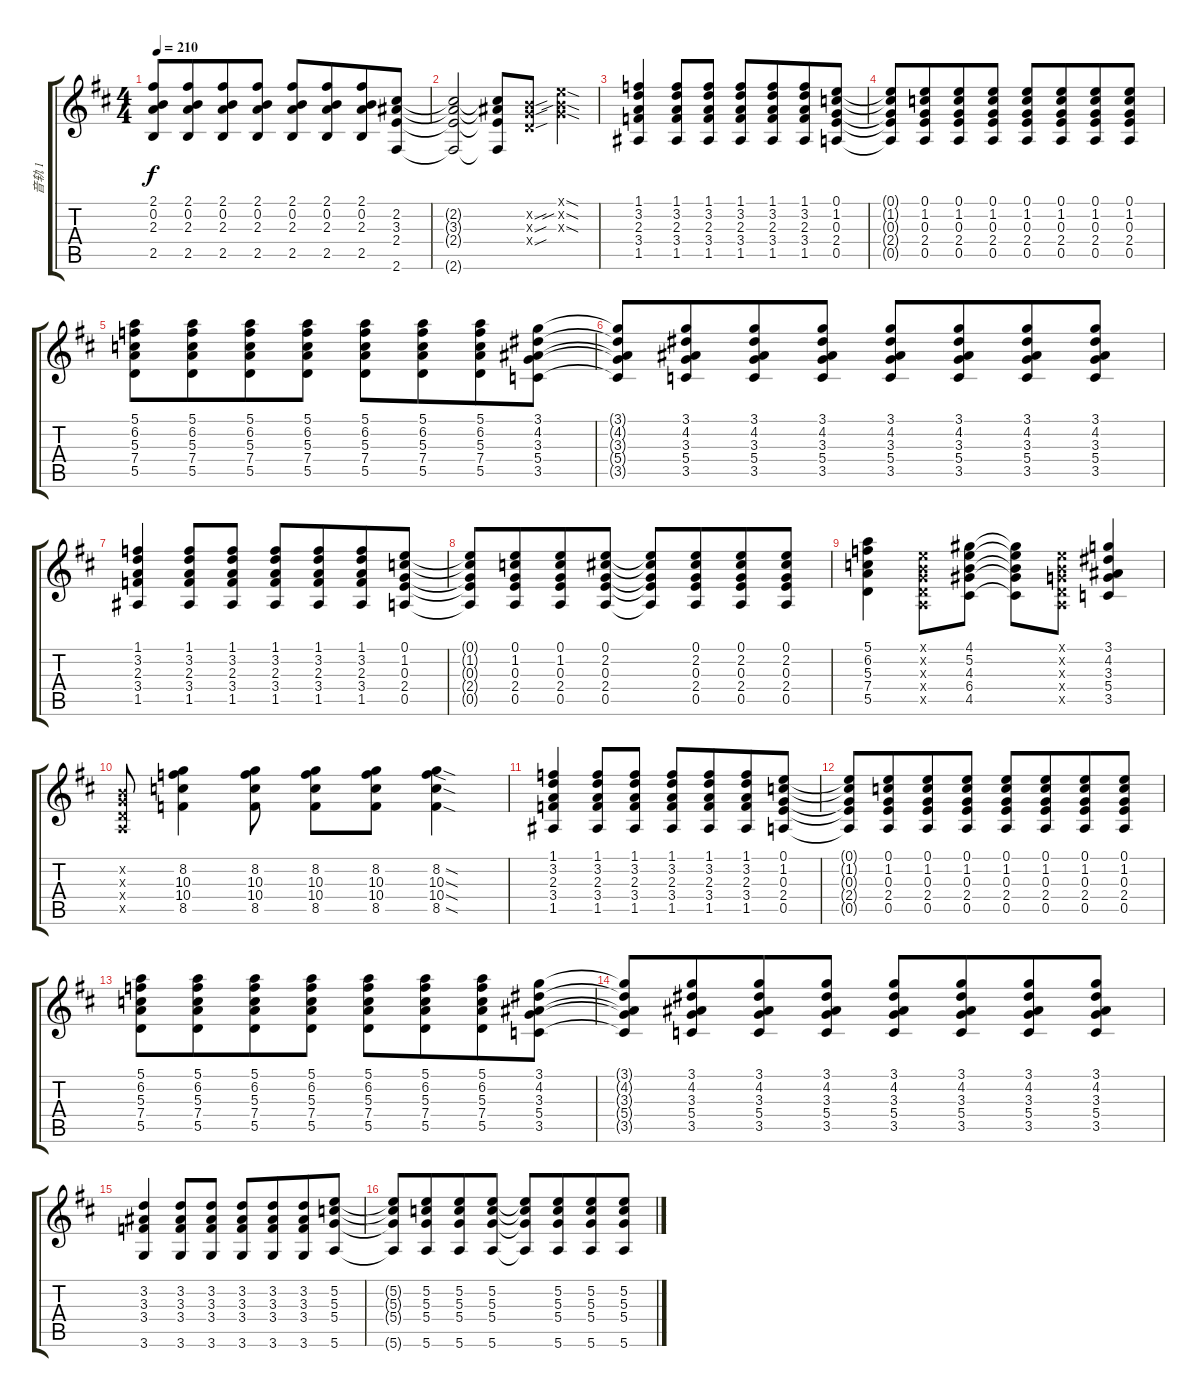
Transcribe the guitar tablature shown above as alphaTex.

\track ("音轨 1" "音轨 1") {instrument electricguitarjazz}
\staff {score tabs}
\tuning (E4 B3 G3 D3 A2 E2) {hide}
\ts (4 4)
\tempo 210
\clef g2
\ks d
(2.1{t} 0.2{t} 2.3{t} 2.5{t}).8{dy f} (2.1 0.2 2.3 2.5).8{beam merge} (2.1 0.2 2.3 2.5).8 (2.1 0.2 2.3 2.5).8 (2.1 0.2 2.3 2.5).8 (2.1 0.2 2.3 2.5).8{beam merge} (2.1 0.2 2.3 2.5).8 (2.2 3.3 2.4 2.6).8 |
(2.2{t} 3.3{t} 2.4{t} 2.6{t}).2 (2.2{t} 3.3{t} 2.4{t} 2.6{t}).8 (0.2{sou x} 0.3{sou x} 0.4{sou x}).8 (0.1{sod x} 0.2{sib sod x} 0.3{sod x}).4 |
(1.1 3.2 2.3 3.4 1.5).4 (1.1 3.2 2.3 3.4 1.5).8 (1.1 3.2 2.3 3.4 1.5).8 (1.1 3.2 2.3 3.4 1.5).8 (1.1 3.2 2.3 3.4 1.5).8{beam merge} (1.1 3.2 2.3 3.4 1.5).8 (0.1 1.2 0.3 2.4 0.5).8 |
(0.1{t} 1.2{t} 0.3{t} 2.4{t} 0.5{t}).8 (0.1 1.2 0.3 2.4 0.5).8{beam merge} (0.1 1.2 0.3 2.4 0.5).8 (0.1 1.2 0.3 2.4 0.5).8 (0.1 1.2 0.3 2.4 0.5).8 (0.1 1.2 0.3 2.4 0.5).8{beam merge} (0.1 1.2 0.3 2.4 0.5).8 (0.1 1.2 0.3 2.4 0.5).8 |
(5.1 6.2 5.3 7.4 5.5).8 (5.1 6.2 5.3 7.4 5.5).8{beam merge} (5.1 6.2 5.3 7.4 5.5).8 (5.1 6.2 5.3 7.4 5.5).8 (5.1 6.2 5.3 7.4 5.5).8 (5.1 6.2 5.3 7.4 5.5).8{beam merge} (5.1 6.2 5.3 7.4 5.5).8 (3.1 4.2 3.3 5.4 3.5).8 |
(3.1{t} 4.2{t} 3.3{t} 5.4{t} 3.5{t}).8 (3.1 4.2 3.3 5.4 3.5).8{beam merge} (3.1 4.2 3.3 5.4 3.5).8 (3.1 4.2 3.3 5.4 3.5).8{beam split} (3.1 4.2 3.3 5.4 3.5).8 (3.1 4.2 3.3 5.4 3.5).8{beam merge} (3.1 4.2 3.3 5.4 3.5).8 (3.1 4.2 3.3 5.4 3.5).8 |
(1.1 3.2 2.3 3.4 1.5).4 (1.1 3.2 2.3 3.4 1.5).8 (1.1 3.2 2.3 3.4 1.5).8 (1.1 3.2 2.3 3.4 1.5).8 (1.1 3.2 2.3 3.4 1.5).8{beam merge} (1.1 3.2 2.3 3.4 1.5).8 (0.1 1.2 0.3 2.4 0.5).8 |
(0.1{t} 1.2{t} 0.3{t} 2.4{t} 0.5{t}).8 (0.1 1.2 0.3 2.4 0.5).8{beam merge} (0.1 1.2 0.3 2.4 0.5).8 (0.1 2.2 0.3 2.4 0.5).8 (0.1{t} 2.2{t} 0.3{t} 2.4{t} 0.5{t}).8 (0.1 2.2 0.3 2.4 0.5).8{beam merge} (0.1 2.2 0.3 2.4 0.5).8 (0.1 2.2 0.3 2.4 0.5).8 |
(5.1 6.2 5.3 7.4 5.5).4 (0.1{x} 0.2{x} 0.3{x} 0.4{x} 0.5{x}).8{beam Down} (4.1 5.2 4.3 6.4 4.5).8{beam Down} (4.1{t} 5.2{t} 4.3{t} 6.4{t} 4.5{t}).8{beam Down} (0.1{x} 0.2{x} 0.3{x} 0.4{x} 0.5{x}).8{beam Down} (3.1 4.2 3.3 5.4 3.5).4 |
(0.2{x} 0.3{x} 0.4{x} 0.5{x}).8 (8.2 10.3 10.4 8.5).4 (8.2 10.3 10.4 8.5).8 (8.2 10.3 10.4 8.5).8 (8.2 10.3 10.4 8.5).8 (8.2{sod} 10.3{sod} 10.4{sod} 8.5{sod}).4 |
(1.1 3.2 2.3 3.4 1.5).4 (1.1 3.2 2.3 3.4 1.5).8 (1.1 3.2 2.3 3.4 1.5).8 (1.1 3.2 2.3 3.4 1.5).8 (1.1 3.2 2.3 3.4 1.5).8{beam merge} (1.1 3.2 2.3 3.4 1.5).8 (0.1 1.2 0.3 2.4 0.5).8 |
(0.1{t} 1.2{t} 0.3{t} 2.4{t} 0.5{t}).8 (0.1 1.2 0.3 2.4 0.5).8{beam merge} (0.1 1.2 0.3 2.4 0.5).8 (0.1 1.2 0.3 2.4 0.5).8 (0.1 1.2 0.3 2.4 0.5).8 (0.1 1.2 0.3 2.4 0.5).8{beam merge} (0.1 1.2 0.3 2.4 0.5).8 (0.1 1.2 0.3 2.4 0.5).8 |
(5.1 6.2 5.3 7.4 5.5).8 (5.1 6.2 5.3 7.4 5.5).8{beam merge} (5.1 6.2 5.3 7.4 5.5).8 (5.1 6.2 5.3 7.4 5.5).8 (5.1 6.2 5.3 7.4 5.5).8 (5.1 6.2 5.3 7.4 5.5).8{beam merge} (5.1 6.2 5.3 7.4 5.5).8 (3.1 4.2 3.3 5.4 3.5).8 |
(3.1{t} 4.2{t} 3.3{t} 5.4{t} 3.5{t}).8 (3.1 4.2 3.3 5.4 3.5).8{beam merge} (3.1 4.2 3.3 5.4 3.5).8 (3.1 4.2 3.3 5.4 3.5).8{beam split} (3.1 4.2 3.3 5.4 3.5).8 (3.1 4.2 3.3 5.4 3.5).8{beam merge} (3.1 4.2 3.3 5.4 3.5).8 (3.1 4.2 3.3 5.4 3.5).8 |
(3.2 3.3 3.4 3.6).4 (3.2 3.3 3.4 3.6).8 (3.2 3.3 3.4 3.6).8 (3.2 3.3 3.4 3.6).8 (3.2 3.3 3.4 3.6).8{beam merge} (3.2 3.3 3.4 3.6).8 (5.2 5.3 5.4 5.6).8 |
(5.2{t} 5.3{t} 5.4{t} 5.6{t}).8 (5.2 5.3 5.4 5.6).8{beam merge} (5.2 5.3 5.4 5.6).8 (5.2 5.3 5.4 5.6).8 (5.2{t} 5.3{t} 5.4{t} 5.6{t}).8 (5.2 5.3 5.4 5.6).8{beam merge} (5.2 5.3 5.4 5.6).8 (5.2 5.3 5.4 5.6).8
